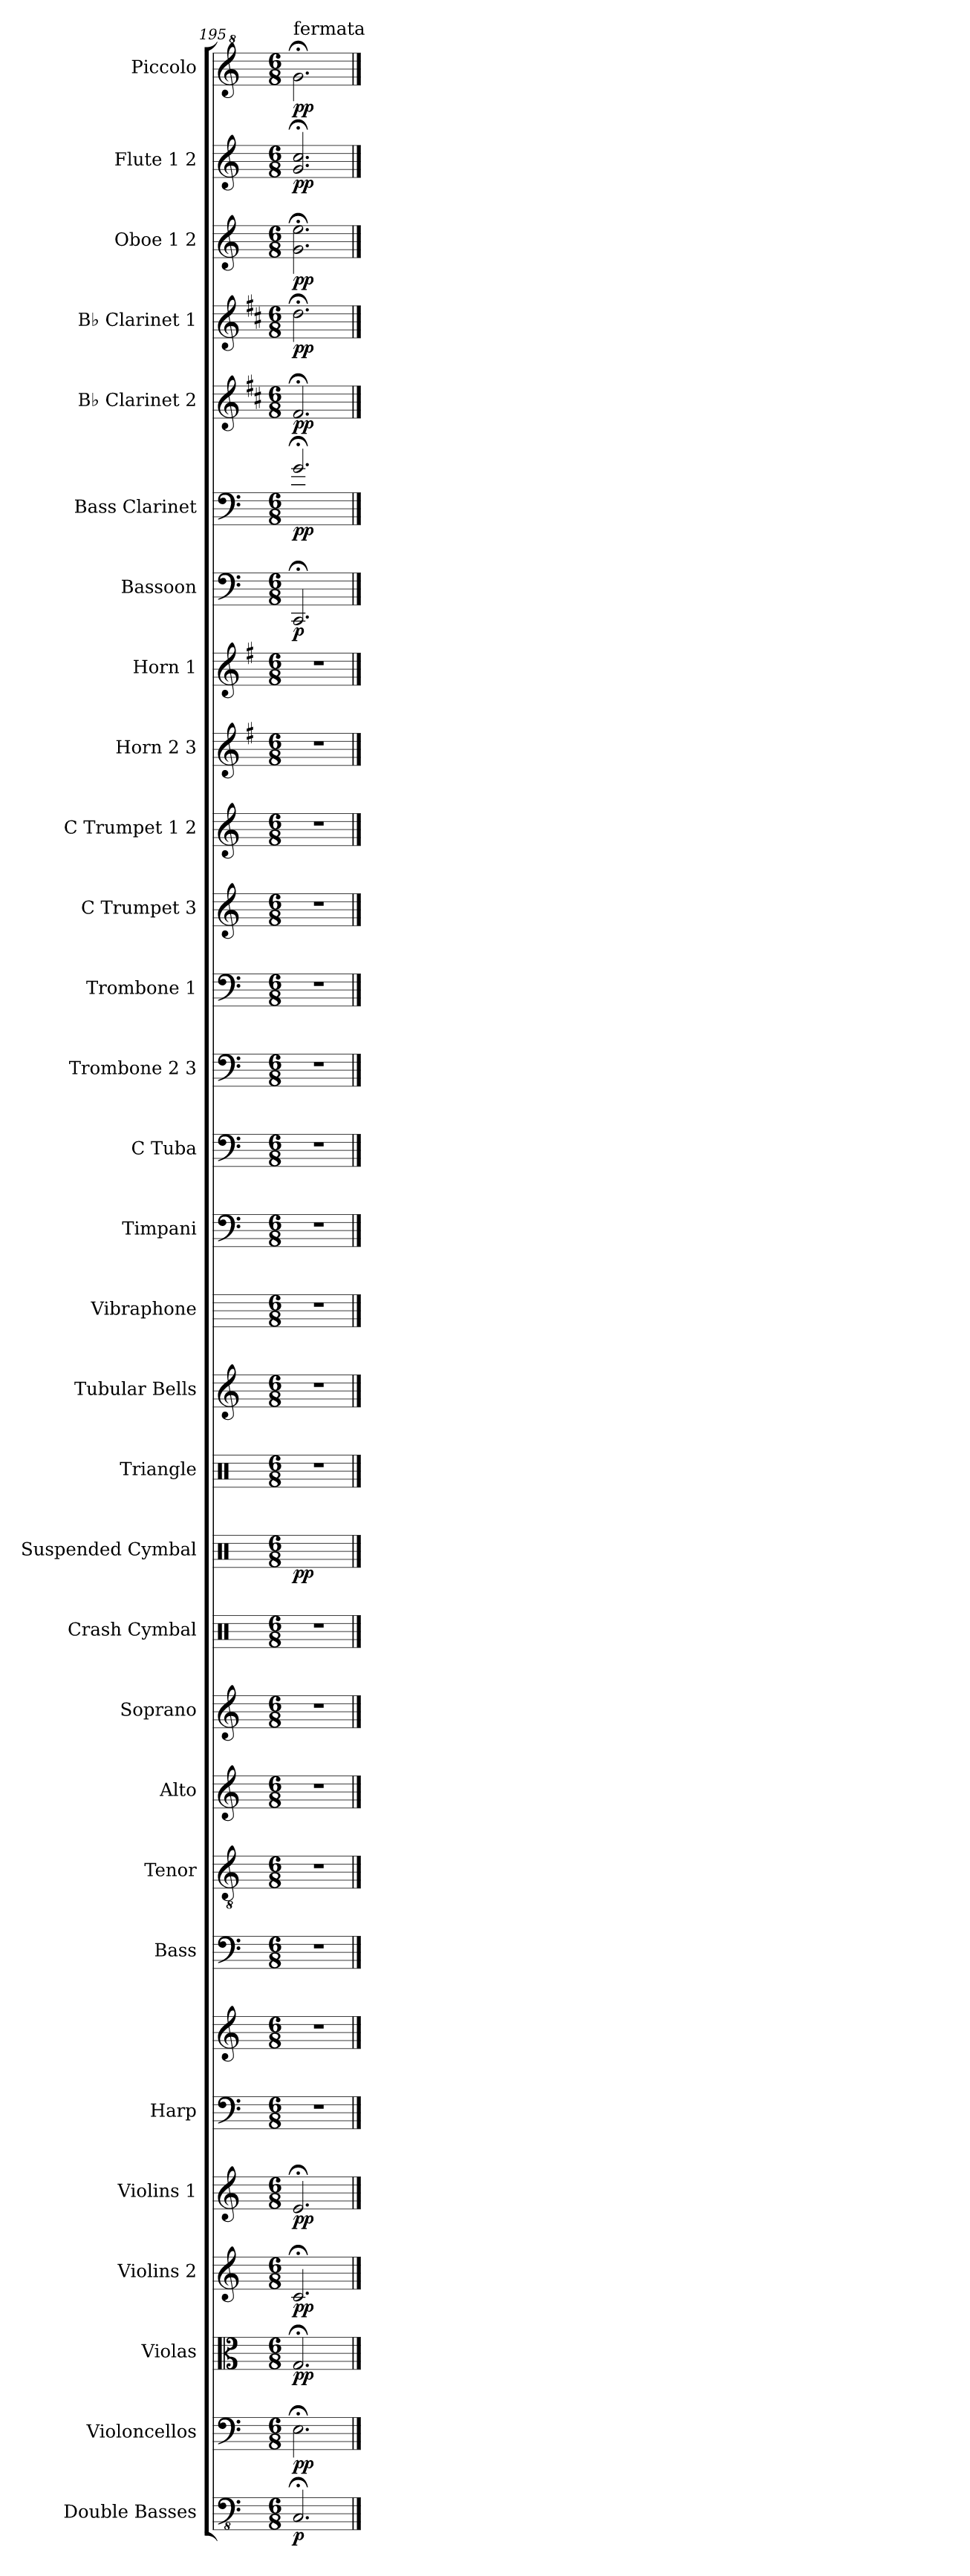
**kern	**dynam	**kern	**dynam	**kern	**dynam	**kern	**dynam	**kern	**dynam	**kern	**kern	**kern	**kern	**kern	**kern	**kern	**kern	**dynam	**kern	**kern	**kern	**kern	**kern	**kern	**kern	**kern	**kern	**kern	**kern	**kern	**dynam	**kern	**dynam	**kern	**dynam	**kern	**dynam	**kern	**dynam	**kern	**dynam	**kern	**dynam
*part30	*part30	*part29	*part29	*part28	*part28	*part27	*part27	*part26	*part26	*part25	*part25	*part24	*part23	*part22	*part21	*part20	*part19	*part19	*part18	*part17	*part16	*part15	*part14	*part13	*part12	*part11	*part10	*part9	*part8	*part7	*part7	*part6	*part6	*part5	*part5	*part4	*part4	*part3	*part3	*part2	*part2	*part1	*part1
*staff31	*staff31	*staff30	*staff30	*staff29	*staff29	*staff28	*staff28	*staff27	*staff27	*staff26	*staff25	*staff24	*staff23	*staff22	*staff21	*staff20	*staff19	*staff19	*staff18	*staff17	*staff16	*staff15	*staff14	*staff13	*staff12	*staff11	*staff10	*staff9	*staff8	*staff7	*staff7	*staff6	*staff6	*staff5	*staff5	*staff4	*staff4	*staff3	*staff3	*staff2	*staff2	*staff1	*staff1
*I"Double Basses	*	*I"Violoncellos	*	*I"Violas	*	*I"Violins 2	*	*I"Violins 1	*	*I"Harp	*	*I"Bass	*I"Tenor	*I"Alto	*I"Soprano	*I"Crash Cymbal	*I"Suspended Cymbal	*	*I"Triangle	*I"Tubular Bells	*I"Vibraphone	*I"Timpani	*I"C Tuba	*I"Trombone 2 3	*I"Trombone 1	*I"C Trumpet 3	*I"C Trumpet 1 2	*I"Horn 2 3	*I"Horn 1	*I"Bassoon	*	*I"Bass Clarinet	*	*I"B♭ Clarinet 2	*	*I"B♭ Clarinet 1	*	*I"Oboe 1 2	*	*I"Flute 1 2	*	*I"Piccolo	*
*I'Dbs.	*	*I'Vlcs.	*	*I'Vlas.	*	*I'Vlns. 2	*	*I'Vlns. 1	*	*I'Hrp.	*	*I'B.	*I'T.	*I'A.	*I'S.	*I'Cr. Cym.	*I'Susp. Cym.	*	*I'Trgl.	*I'Tu. Be.	*I'Vib.	*I'Timp.	*I'C Tu.	*I'Trb. 2 3	*I'Trb. 1	*I'C Tpt. 3	*I'C Tpt. 1 2	*I'Hn. 2 3	*I'Hn. 1	*I'Bsn.	*	*I'B. Cl.	*	*I'B♭ Cl. 2	*	*I'B♭ Cl. 1	*	*I'Ob. 1 2	*	*I'Fl. 1 2	*	*I'Picc.	*
*clefFv4	*	*clefF4	*	*clefC3	*	*clefG2	*	*clefG2	*	*clefF4	*clefG2	*clefF4	*clefGv2	*clefG2	*clefG2	*clefX	*clefX	*	*clefX	*clefG2	*	*clefF4	*clefF4	*clefF4	*clefF4	*clefG2	*clefG2	*clefG2	*clefG2	*clefF4	*	*	*	*clefG2	*	*clefG2	*	*clefG2	*	*clefG2	*	*clefG^2	*
*	*	*	*	*	*	*	*	*	*	*	*	*	*	*	*	*	*	*	*	*	*	*	*	*	*	*	*	*ITrd4c7	*ITrd4c7	*	*	*ITrd8c14	*	*ITrd1c2	*	*ITrd1c2	*	*	*	*	*	*ITrd-7c-12	*
*k[]	*	*k[]	*	*k[]	*	*k[]	*	*k[]	*	*k[]	*k[]	*k[]	*k[]	*k[]	*k[]	*k[]	*k[]	*	*k[]	*k[]	*k[]	*k[]	*k[]	*k[]	*k[]	*k[]	*k[]	*k[]	*k[]	*k[]	*	*k[]	*	*k[]	*	*k[]	*	*k[]	*	*k[]	*	*k[]	*
*C:	*	*C:	*	*C:	*	*C:	*	*C:	*	*C:	*C:	*C:	*C:	*C:	*C:	*C:	*C:	*	*C:	*C:	*C:	*C:	*C:	*C:	*C:	*C:	*C:	*C:	*C:	*C:	*	*C:	*	*C:	*	*C:	*	*C:	*	*C:	*	*C:	*
*M6/8	*	*M6/8	*	*M6/8	*	*M6/8	*	*M6/8	*	*M6/8	*M6/8	*M6/8	*M6/8	*M6/8	*M6/8	*M6/8	*M6/8	*	*M6/8	*M6/8	*M6/8	*M6/8	*M6/8	*M6/8	*M6/8	*M6/8	*M6/8	*M6/8	*M6/8	*M6/8	*	*M6/8	*	*M6/8	*	*M6/8	*	*M6/8	*	*M6/8	*	*M6/8	*
=195	=195	=195	=195	=195	=195	=195	=195	=195	=195	=195	=195	=195	=195	=195	=195	=195	=195	=195	=195	=195	=195	=195	=195	=195	=195	=195	=195	=195	=195	=195	=195	=195	=195	=195	=195	=195	=195	=195	=195	=195	=195	=195	=195
!	!	!	!	!	!	!	!	!	!	!	!	!	!	!	!	!	!	!	!	!	!	!	!	!	!	!	!	!	!	!	!	!	!	!	!	!	!	!	!	!	!	!LO:TX:a:t=fermata	!
!	!LO:DY:b	!	!LO:DY:b	!	!LO:DY:b	!	!LO:DY:b	!	!LO:DY:b	!	!	!	!	!	!	!	!	!LO:DY:b	!	!	!	!	!	!	!	!	!	!	!	!	!LO:DY:b	!	!LO:DY:b	!	!LO:DY:b	!	!LO:DY:b	!	!LO:DY:b	!	!LO:DY:b	!	!LO:DY:b
2.CC;</	p	2.E;<\	pp	2.G;</	pp	2.c;</	pp	2.e;</	pp	2.r	2.r	2.r	2.r	2.r	2.r	2.r	2.R;<\	pp	2.r	2.r	2.r	2.r	2.r	2.r	2.r	2.r	2.r	2.r	2.r	2.CC;</	p	2.G;</	pp	2.e;</	pp	2.cc;<\	pp	2.g\;< 2.ee\;<	pp	2.g/;< 2.cc/;<	pp	2.ggg;<\	pp
==	==	==	==	==	==	==	==	==	==	==	==	==	==	==	==	==	==	==	==	==	==	==	==	==	==	==	==	==	==	==	==	==	==	==	==	==	==	==	==	==	==	==	==
*-	*-	*-	*-	*-	*-	*-	*-	*-	*-	*-	*-	*-	*-	*-	*-	*-	*-	*-	*-	*-	*-	*-	*-	*-	*-	*-	*-	*-	*-	*-	*-	*-	*-	*-	*-	*-	*-	*-	*-	*-	*-	*-	*-
